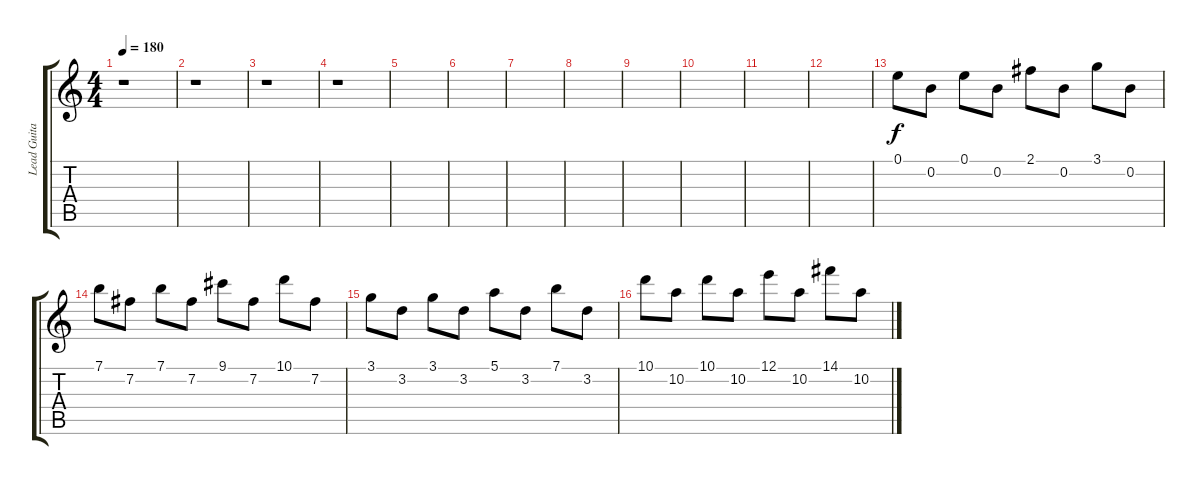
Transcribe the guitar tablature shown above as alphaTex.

\track ("Lead Guitar #2" "Lead Guita") {instrument distortionguitar}
\staff {score tabs}
\tuning (E4 B3 G3 D3 A2 E2) {hide}
\ts (4 4)
\tempo 180
\clef g2
\ks c
r.1{dy f} |
r.1 |
r.1 |
r.1 |
|
|
|
|
|
|
|
|
0.1.8 0.2.8 0.1.8 0.2.8 2.1.8 0.2.8 3.1.8 0.2.8 |
7.1.8 7.2.8 7.1.8 7.2.8 9.1.8 7.2.8 10.1.8 7.2.8 |
3.1.8 3.2.8 3.1.8 3.2.8 5.1.8 3.2.8 7.1.8 3.2.8 |
10.1.8 10.2.8 10.1.8 10.2.8 12.1.8 10.2.8 14.1.8 10.2.8
